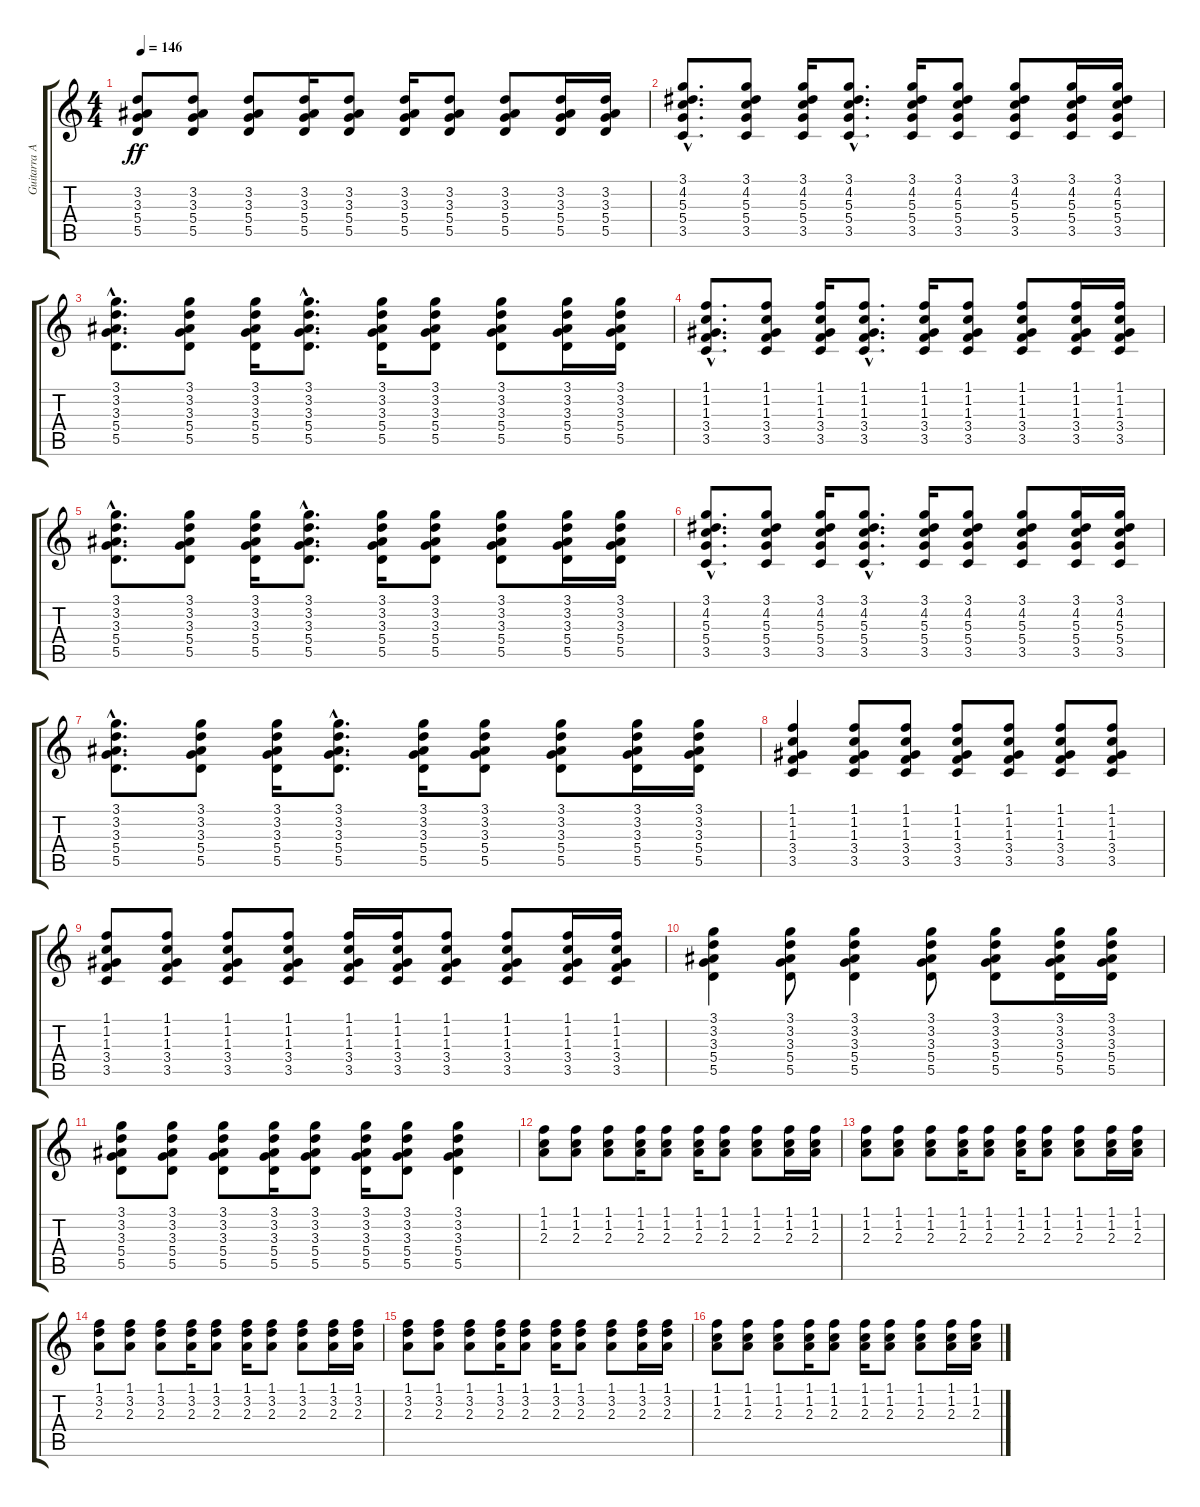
\track ("Guitarra Acustica" "Guitarra A") {instrument acousticguitarsteel}
\staff {score tabs}
\tuning (E4 B3 G3 D3 A2 E2) {hide}
\ts (4 4)
\tempo 146
\clef g2
\ks c
(3.2 3.3 5.4 5.5).8{dy ff} (3.2 3.3 5.4 5.5).8 (3.2 3.3 5.4 5.5).8 (3.2 3.3 5.4 5.5).16 (3.2 3.3 5.4 5.5).8 (3.2 3.3 5.4 5.5).16 (3.2 3.3 5.4 5.5).8 (3.2 3.3 5.4 5.5).8 (3.2 3.3 5.4 5.5).16 (3.2 3.3 5.4 5.5).16 |
(3.1{hac} 4.2{hac} 5.3{hac} 5.4{hac} 3.5{hac}).8{d} (3.1 4.2 5.3 5.4 3.5).8 (3.1 4.2 5.3 5.4 3.5).16 (3.1{hac} 4.2{hac} 5.3{hac} 5.4{hac} 3.5{hac}).8{d} (3.1 4.2 5.3 5.4 3.5).16 (3.1 4.2 5.3 5.4 3.5).8 (3.1 4.2 5.3 5.4 3.5).8 (3.1 4.2 5.3 5.4 3.5).16 (3.1 4.2 5.3 5.4 3.5).16 |
(3.1{hac} 3.2{hac} 3.3{hac} 5.4{hac} 5.5{hac}).8{d} (3.1 3.2 3.3 5.4 5.5).8 (3.1 3.2 3.3 5.4 5.5).16 (3.1{hac} 3.2{hac} 3.3{hac} 5.4{hac} 5.5{hac}).8{d} (3.1 3.2 3.3 5.4 5.5).16 (3.1 3.2 3.3 5.4 5.5).8 (3.1 3.2 3.3 5.4 5.5).8 (3.1 3.2 3.3 5.4 5.5).16 (3.1 3.2 3.3 5.4 5.5).16 |
(1.1{hac} 1.2{hac} 1.3{hac} 3.4{hac} 3.5{hac}).8{d} (1.1 1.2 1.3 3.4 3.5).8 (1.1 1.2 1.3 3.4 3.5).16 (1.1{hac} 1.2{hac} 1.3{hac} 3.4{hac} 3.5{hac}).8{d} (1.1 1.2 1.3 3.4 3.5).16 (1.1 1.2 1.3 3.4 3.5).8 (1.1 1.2 1.3 3.4 3.5).8 (1.1 1.2 1.3 3.4 3.5).16 (1.1 1.2 1.3 3.4 3.5).16 |
(3.1{hac} 3.2{hac} 3.3{hac} 5.4{hac} 5.5{hac}).8{d} (3.1 3.2 3.3 5.4 5.5).8 (3.1 3.2 3.3 5.4 5.5).16 (3.1{hac} 3.2{hac} 3.3{hac} 5.4{hac} 5.5{hac}).8{d} (3.1 3.2 3.3 5.4 5.5).16 (3.1 3.2 3.3 5.4 5.5).8 (3.1 3.2 3.3 5.4 5.5).8 (3.1 3.2 3.3 5.4 5.5).16 (3.1 3.2 3.3 5.4 5.5).16 |
(3.1{hac} 4.2{hac} 5.3{hac} 5.4{hac} 3.5{hac}).8{d} (3.1 4.2 5.3 5.4 3.5).8 (3.1 4.2 5.3 5.4 3.5).16 (3.1{hac} 4.2{hac} 5.3{hac} 5.4{hac} 3.5{hac}).8{d} (3.1 4.2 5.3 5.4 3.5).16 (3.1 4.2 5.3 5.4 3.5).8 (3.1 4.2 5.3 5.4 3.5).8 (3.1 4.2 5.3 5.4 3.5).16 (3.1 4.2 5.3 5.4 3.5).16 |
(3.1{hac} 3.2{hac} 3.3{hac} 5.4{hac} 5.5{hac}).8{d} (3.1 3.2 3.3 5.4 5.5).8 (3.1 3.2 3.3 5.4 5.5).16 (3.1{hac} 3.2{hac} 3.3{hac} 5.4{hac} 5.5{hac}).8{d} (3.1 3.2 3.3 5.4 5.5).16 (3.1 3.2 3.3 5.4 5.5).8 (3.1 3.2 3.3 5.4 5.5).8 (3.1 3.2 3.3 5.4 5.5).16 (3.1 3.2 3.3 5.4 5.5).16 |
(1.1 1.2 1.3 3.4 3.5).4 (1.1 1.2 1.3 3.4 3.5).8 (1.1 1.2 1.3 3.4 3.5).8 (1.1 1.2 1.3 3.4 3.5).8 (1.1 1.2 1.3 3.4 3.5).8 (1.1 1.2 1.3 3.4 3.5).8 (1.1 1.2 1.3 3.4 3.5).8 |
(1.1 1.2 1.3 3.4 3.5).8 (1.1 1.2 1.3 3.4 3.5).8 (1.1 1.2 1.3 3.4 3.5).8 (1.1 1.2 1.3 3.4 3.5).8 (1.1 1.2 1.3 3.4 3.5).16 (1.1 1.2 1.3 3.4 3.5).16 (1.1 1.2 1.3 3.4 3.5).8 (1.1 1.2 1.3 3.4 3.5).8 (1.1 1.2 1.3 3.4 3.5).16 (1.1 1.2 1.3 3.4 3.5).16 |
(3.1 3.2 3.3 5.4 5.5).4 (3.1 3.2 3.3 5.4 5.5).8 (3.1 3.2 3.3 5.4 5.5).4 (3.1 3.2 3.3 5.4 5.5).8 (3.1 3.2 3.3 5.4 5.5).8 (3.1 3.2 3.3 5.4 5.5).16 (3.1 3.2 3.3 5.4 5.5).16 |
(3.1 3.2 3.3 5.4 5.5).8 (3.1 3.2 3.3 5.4 5.5).8 (3.1 3.2 3.3 5.4 5.5).8 (3.1 3.2 3.3 5.4 5.5).16 (3.1 3.2 3.3 5.4 5.5).8 (3.1 3.2 3.3 5.4 5.5).16 (3.1 3.2 3.3 5.4 5.5).8 (3.1 3.2 3.3 5.4 5.5).4 |
(1.1 1.2 2.3).8 (1.1 1.2 2.3).8 (1.1 1.2 2.3).8 (1.1 1.2 2.3).16 (1.1 1.2 2.3).8 (1.1 1.2 2.3).16 (1.1 1.2 2.3).8 (1.1 1.2 2.3).8 (1.1 1.2 2.3).16 (1.1 1.2 2.3).16 |
(1.1 1.2 2.3).8 (1.1 1.2 2.3).8 (1.1 1.2 2.3).8 (1.1 1.2 2.3).16 (1.1 1.2 2.3).8 (1.1 1.2 2.3).16 (1.1 1.2 2.3).8 (1.1 1.2 2.3).8 (1.1 1.2 2.3).16 (1.1 1.2 2.3).16 |
(1.1 3.2 2.3).8 (1.1 3.2 2.3).8 (1.1 3.2 2.3).8 (1.1 3.2 2.3).16 (1.1 3.2 2.3).8 (1.1 3.2 2.3).16 (1.1 3.2 2.3).8 (1.1 3.2 2.3).8 (1.1 3.2 2.3).16 (1.1 3.2 2.3).16 |
(1.1 3.2 2.3).8 (1.1 3.2 2.3).8 (1.1 3.2 2.3).8 (1.1 3.2 2.3).16 (1.1 3.2 2.3).8 (1.1 3.2 2.3).16 (1.1 3.2 2.3).8 (1.1 3.2 2.3).8 (1.1 3.2 2.3).16 (1.1 3.2 2.3).16 |
(1.1 1.2 2.3).8 (1.1 1.2 2.3).8 (1.1 1.2 2.3).8 (1.1 1.2 2.3).16 (1.1 1.2 2.3).8 (1.1 1.2 2.3).16 (1.1 1.2 2.3).8 (1.1 1.2 2.3).8 (1.1 1.2 2.3).16 (1.1 1.2 2.3).16
